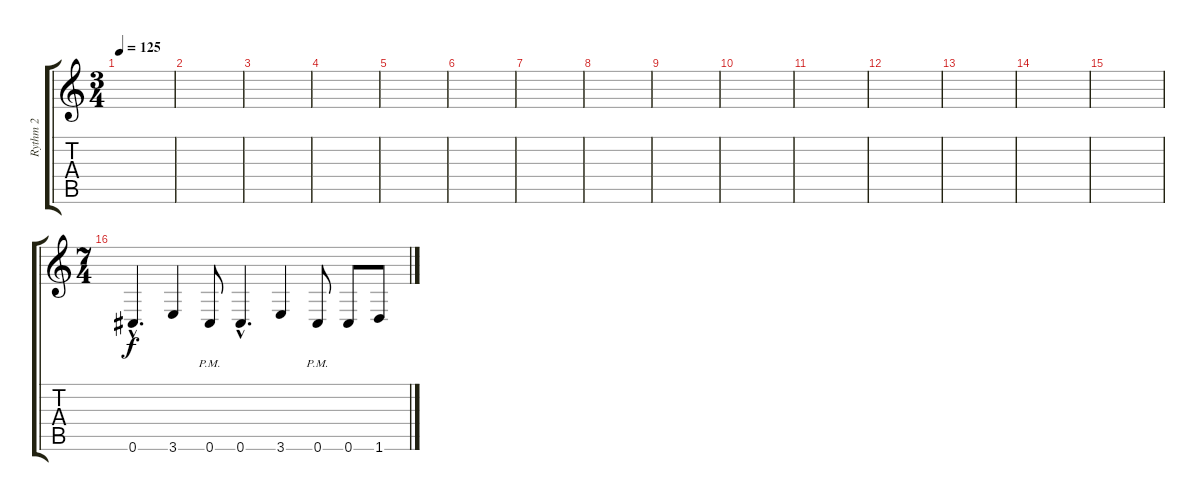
\track ("Rythm 2" "Rythm 2") {instrument distortionguitar}
\staff {score tabs}
\tuning (Db4 Ab3 E3 B2 Gb2 Db2) {hide}
\ts (3 4)
\tempo 125
\clef g2
\ks c
|
|
|
|
|
|
|
|
|
|
|
|
|
|
|
\ts (7 4)
0.6{hac}.4{d} 3.6.4 0.6{pm}.8 0.6{hac}.4{d} 3.6.4 0.6{pm}.8 0.6.8 1.6.8
